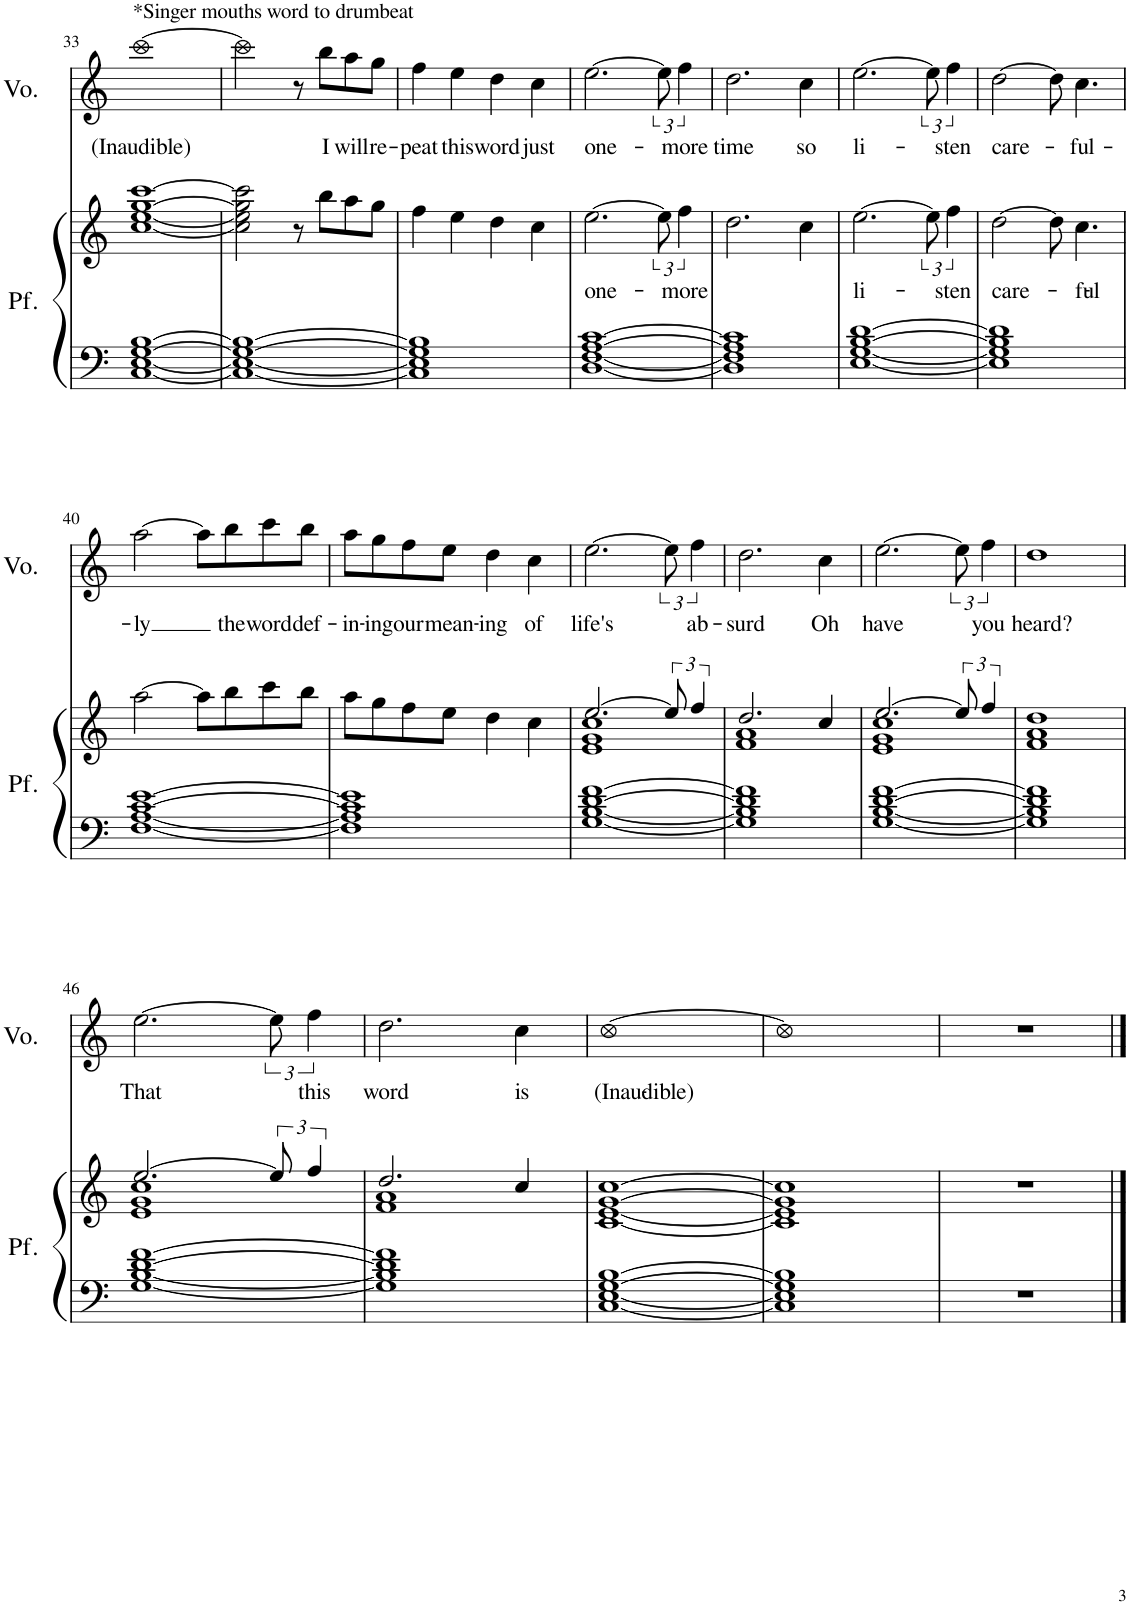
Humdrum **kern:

**kern	**kern	**text	**kern	**text
*part2	*part2	*part2	*part1	*part1
*staff3	*staff2	*staff2	*staff1	*staff1
*I"Piano	*	*	*I"Voce	*
*	*	*	*I'Vo.	*
!!LO:PB:g=z
*clefF4	*clefG2	*	*clefG2	*
*k[]	*k[]	*	*k[]	*
*M4/4	*M4/4	*	*M4/4	*
=33	=33	=33	=33	=33
!	!	!	!LO:TX:a:t=*Singer mouths word to drumbeat	!
!	!	!	!	!LO:LY:b
[1C [1E [1G [1B	[1cc [1ee [1gg [1ccc	.	[1ccc	(Inaudible)
=34	=34	=34	=34	=34
1C_ 1E_ 1G_ 1B_	2cc\] 2ee\] 2gg\] 2ccc\]	.	2ccc\]	.
.	8r	.	8r	.
!	!	!	!	!LO:LY:b
.	8bb\L	.	8bb\L	-I
!	!	!	!	!LO:LY:b
.	8aa\	.	8aa\	will
!	!	!	!	!LO:LY:b
.	8gg\J	.	8gg\J	re-
=35	=35	=35	=35	=35
!	!	!	!	!LO:LY:b
1C] 1E] 1G] 1B]	4ff\	.	4ff\	-peat
!	!	!	!	!LO:LY:b
.	4ee\	.	4ee\	this
!	!	!	!	!LO:LY:b
.	4dd\	.	4dd\	word
!	!	!	!	!LO:LY:b
.	4cc\	.	4cc\	just
=36	=36	=36	=36	=36
!	!	!LO:LY:b	!	!LO:LY:b
[1D [1F [1A [1c	[2.ee\	one-	[2.ee\	one-
.	12ee\]	.	12ee\]	.
!	!	!LO:LY:b	!	!LO:LY:b
.	6ff\	-more	6ff\	-more
=37	=37	=37	=37	=37
!	!	!	!	!LO:LY:b
1D] 1F] 1A] 1c]	2.dd\	.	2.dd\	time
!	!	!	!	!LO:LY:b
.	4cc\	.	4cc\	so
=38	=38	=38	=38	=38
!	!	!LO:LY:b	!	!LO:LY:b
[1E [1G [1B [1d	[2.ee\	li-	[2.ee\	li-
.	12ee\]	.	12ee\]	.
!	!	!LO:LY:b	!	!LO:LY:b
.	6ff\	-sten	6ff\	-sten
=39	=39	=39	=39	=39
!	!	!LO:LY:b	!	!LO:LY:b
1E] 1G] 1B] 1d]	[2dd\	care-	[2dd\	care-
.	8dd\]	.	8dd\]	.
!	!	!LO:LY:b	!	!LO:LY:b
.	4.cc\	-ful-	4.cc\	-ful-
!!LO:LB:g=z
=40	=40	=40	=40	=40
!	!	!	!	!LO:LY:b
[1F [1A [1c [1e	[2aa\	.	[2aa\	-ly
.	8aa\L]	.	8aa\L]	.
!	!	!	!	!LO:LY:b
.	8bb\	.	8bb\	the
!	!	!	!	!LO:LY:b
.	8ccc\	.	8ccc\	word
!	!	!	!	!LO:LY:b
.	8bb\J	.	8bb\J	def-
=41	=41	=41	=41	=41
!	!	!	!	!LO:LY:b
1F] 1A] 1c] 1e]	8aa\L	.	8aa\L	-in-
!	!	!	!	!LO:LY:b
.	8gg\	.	8gg\	-ing
!	!	!	!	!LO:LY:b
.	8ff\	.	8ff\	our
!	!	!	!	!LO:LY:b
.	8ee\J	.	8ee\J	mean-
!	!	!	!	!LO:LY:b
.	4dd\	.	4dd\	-ing
!	!	!	!	!LO:LY:b
.	4cc\	.	4cc\	of
=42	=42	=42	=42	=42
*	*^	*	*	*
!	!	!	!	!	!LO:LY:b
[1G [1B [1d [1f	[2.ee/	1e 1g 1cc	.	[2.ee\	life's
.	12ee/]	.	.	12ee\]	.
!	!	!	!	!	!LO:LY:b
.	6ff/	.	.	6ff\	ab-
=43	=43	=43	=43	=43	=43
!	!	!	!	!	!LO:LY:b
1G] 1B] 1d] 1f]	2.dd/	1f 1a	.	2.dd\	-surd
!	!	!	!	!	!LO:LY:b
.	4cc/	.	.	4cc\	Oh
=44	=44	=44	=44	=44	=44
!	!	!	!	!	!LO:LY:b
[1G [1B [1d [1f	[2.ee/	1e 1g 1cc	.	[2.ee\	have
.	12ee/]	.	.	12ee\]	.
!	!	!	!	!	!LO:LY:b
.	6ff/	.	.	6ff\	you
=45	=45	=45	=45	=45	=45
!	!	!	!	!	!LO:LY:b
1G] 1B] 1d] 1f]	1dd	1f 1a	.	1dd	heard?
!!LO:LB:g=z
=46	=46	=46	=46	=46	=46
!	!	!	!	!	!LO:LY:b
[1G [1B [1d [1f	[2.ee/	1e 1g 1cc	.	[2.ee\	That
.	12ee/]	.	.	12ee\]	.
!	!	!	!	!	!LO:LY:b
.	6ff/	.	.	6ff\	this
=47	=47	=47	=47	=47	=47
!	!	!	!	!	!LO:LY:b
1G] 1B] 1d] 1f]	2.dd/	1f 1a	.	2.dd\	word
!	!	!	!	!	!LO:LY:b
.	4cc/	.	.	4cc\	is
*	*v	*v	*	*	*
=48	=48	=48	=48	=48
!	!	!	!	!LO:LY:b
[1C [1E [1G [1B	[1c [1e [1g [1cc	.	[1cc	(Inaudible)-
=49	=49	=49	=49	=49
1C] 1E] 1G] 1B]	1c] 1e] 1g] 1cc]	.	1cc]	.
=50	=50	=50	=50	=50
1r	1r	.	1r	.
==	==	==	==	==
*-	*-	*-	*-	*-
